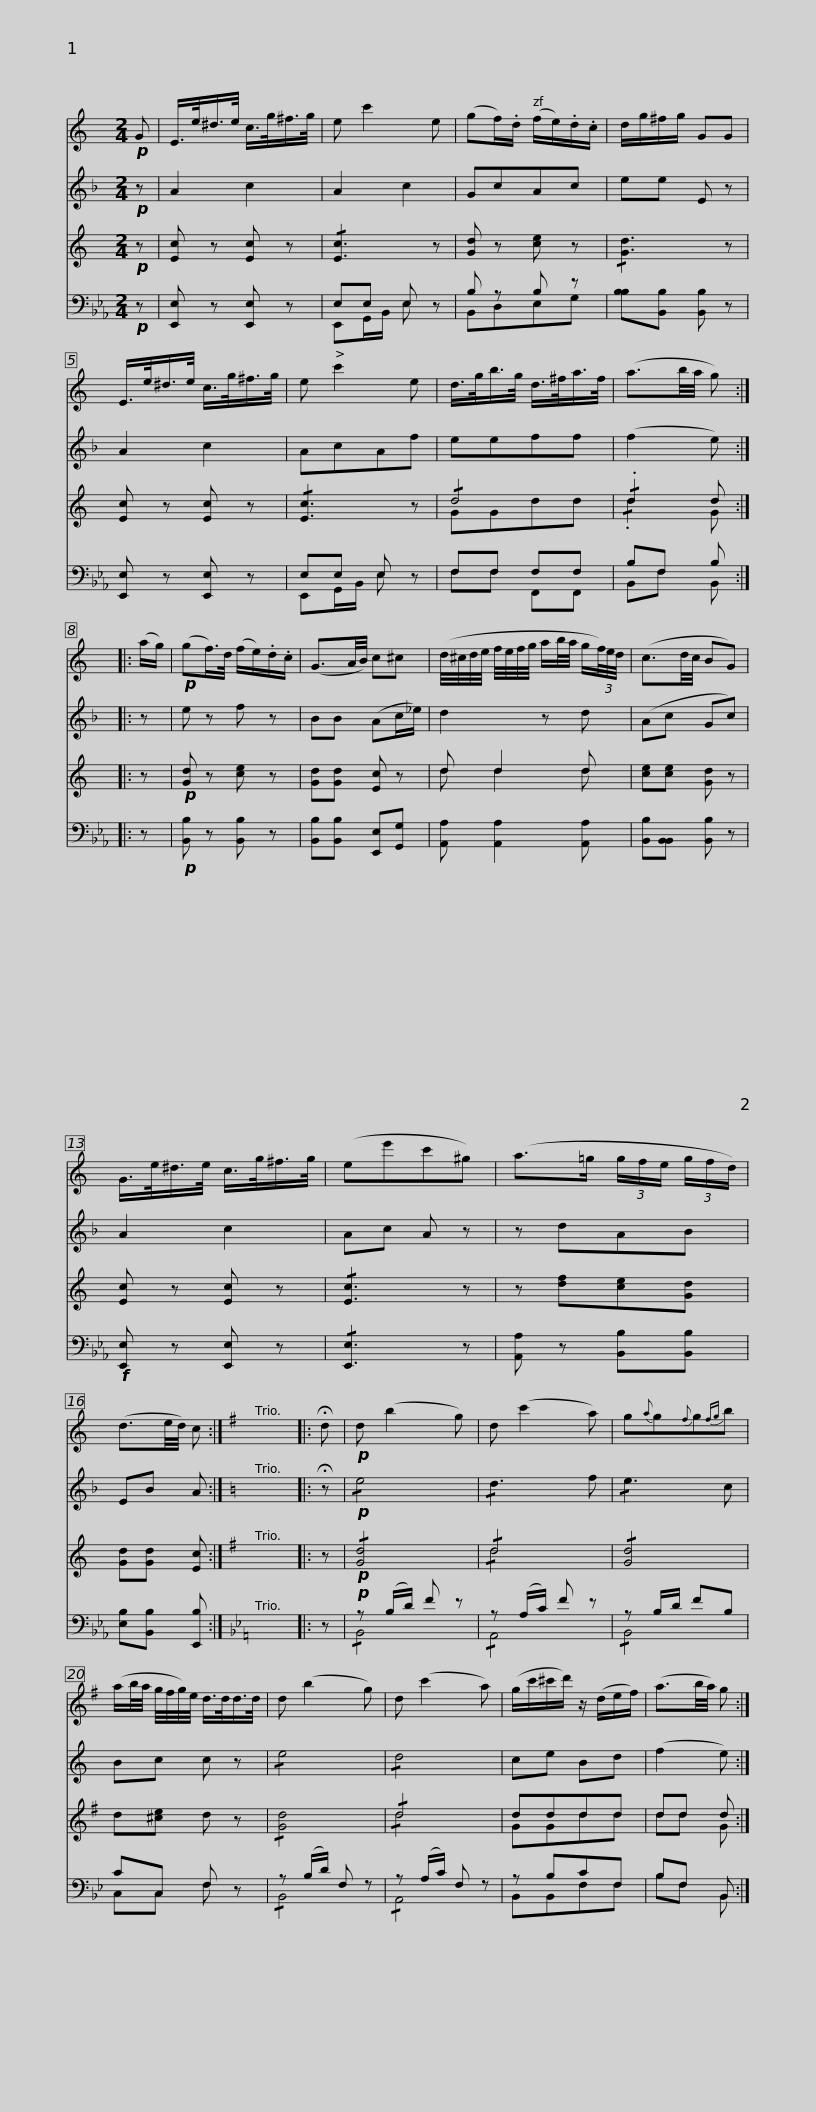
X:1
%%score 1 2 ( 3 4 ) ( 5 6 )
L:1/8
M:2/4
I:linebreak $
K:C
V:1 treble
V:2 treble
V:3 treble
V:4 treble
V:5 bass
V:6 bass
V:1
!p! G | E/>e/^d/>e/ c/>g/^f/>g/ | e c'2 e | (gf/).d/ (f/e/).d/.c/ | d/g/^f/g/ GG | %5
 E/>e/^d/>e/ c/>g/^f/>g/ |$ e c'2 e | d/>g/b/>g/ d/>^f/a/>f/ | (a3/2b/4a/4 g) :: (a/g/) | %10
!p! (gf/>)d/ (f/e/).d/.c/ | (G3/2A/4B/4) c^c |$ (d/4^c/4d/4e/4 f/4e/4f/4g/4 a/b/4a/4 g/(3f/4)e/4d/4 | (c3/2d/4c/4 BG) | G/>e/^d/>e/ c/>g/^f/>g/ | %15
 (ee'c'^g) | (a>=g (3g/f/e/ (3g/f/d/) |$ (d3/2e/4d/4) c :|[K:G] x4 |: !fermata!d | %20
!p! d (b2 g) | d (c'2 a) | g{a}g{f}g{fg}b | (a/b/4a/4 g/4f/4g/4)e/4 d/>d/d/>d/ |$ d (b2 g) | %25
 d (c'2 a) | (g/c'/^c'/d'/) z/ (d/e/f/) | (a3/2b/4a/4) g :| %28
V:2
[K:F]!p! z | A2 c2 | A2 c2 | GcAc | ee E z | %5
 A2 c2 |$ AcAf | eeff | (f2 e) :: z | %10
 e z f z | BB (Ac/_e/) |$ d2 z d | (Ac Gc) | A2 c2 | %15
 Ac A z | z dAB |$ EB A :|[K:C] x4 |: !fermata!z | %20
!p! !/!e4 | !/!d3 f | !/!e3 c | Bc c z |$ !/!e4 | %25
 !/!d4 | ce Bd | (f2 e) :| %28
V:3
!p! z | [Ec] z [Ec] z | !/![Ec]3 z | [Gd] z [ce] z | !/![Gd]3 z | %5
 [Ec] z [Ec] z |$ !/![Ec]3 z | !/!d4 | !/!.d2 d :: z | %10
!p! [Gd] z [ce] z | [Gd][Gd] [Ec] z |$ d d2 d | [ce][ce] [Gd] z | [Ec] z [Ec] z | %15
 !/![Ec]3 z | z [df][ce][Gd] |$ [Gd][Gd] [Ec] :|[K:G] x4 |: z | %20
!p! !/![Gd]4 | !/!d4 | !/![Gd]4 | d[^ce] d z |$ !/![Gd]4 | %25
 !/!d4 | dddd | dd d :| %28
V:4
 x | x4 | x4 | x4 | x4 | %5
 x4 |$ x4 | GGdd | !/!.d2 G :: x | %10
 x4 | x4 |$ d d2 d | x4 | x4 | %15
 x4 | x4 |$ x3 :|[K:G] x4 |: x | %20
 x4 | !/!d4 | x4 | x4 |$ x4 | %25
 !/!d4 | GGdd | dd G :| %28
V:5
[K:Eb]!p! z | [E,,E,] z [E,,E,] z | E,E, E, x | B, z B, z | [B,B,][B,,B,] [B,,B,] z | %5
 [E,,E,] z [E,,E,] z |$ E,E, E, z | F,F, F,F, | B,F, B, :: z | %10
!p! [B,,B,] z [B,,B,] z | [B,,B,][B,,B,] [E,,E,][G,,G,] |$ [A,,A,] [A,,A,]2 [A,,A,] | [B,,B,][B,,B,,] [B,,B,] z |!f! [E,,E,] z [E,,E,] z | %15
 !/![E,,E,]3 z | [A,,A,] z [B,,B,][B,,B,] |$ [E,B,][B,,B,] [E,,B,] :|[K:Bb] x4 |: z | %20
!p! z (B,/D/) F z | z (A,/C/) F z | z B,/D/ FB, | CC, F, z |$ z (B,/D/) F, z | %25
 z (A,/C/) F, z | z B,CF, | B,F, B,, :| %28
V:6
[K:Eb] x | x4 | E,,G,,/B,,/ E, z | B,,D,E,G, | x4 | %5
 x4 |$ E,,G,,/B,,/ E, z | F,F, F,,F,, | B,,F, B,, :: x | %10
 x4 | x4 |$ x4 | x4 | x4 | %15
 x4 | x4 |$ x3 :|[K:Bb] x4 |: x | %20
 !/!B,,4 | !/!A,,4 | !/!B,,4 | C,C, F, z |$ !/!B,,4 | %25
 !/!A,,4 | B,,B,,F,F, | B,F, B,, :| %28
